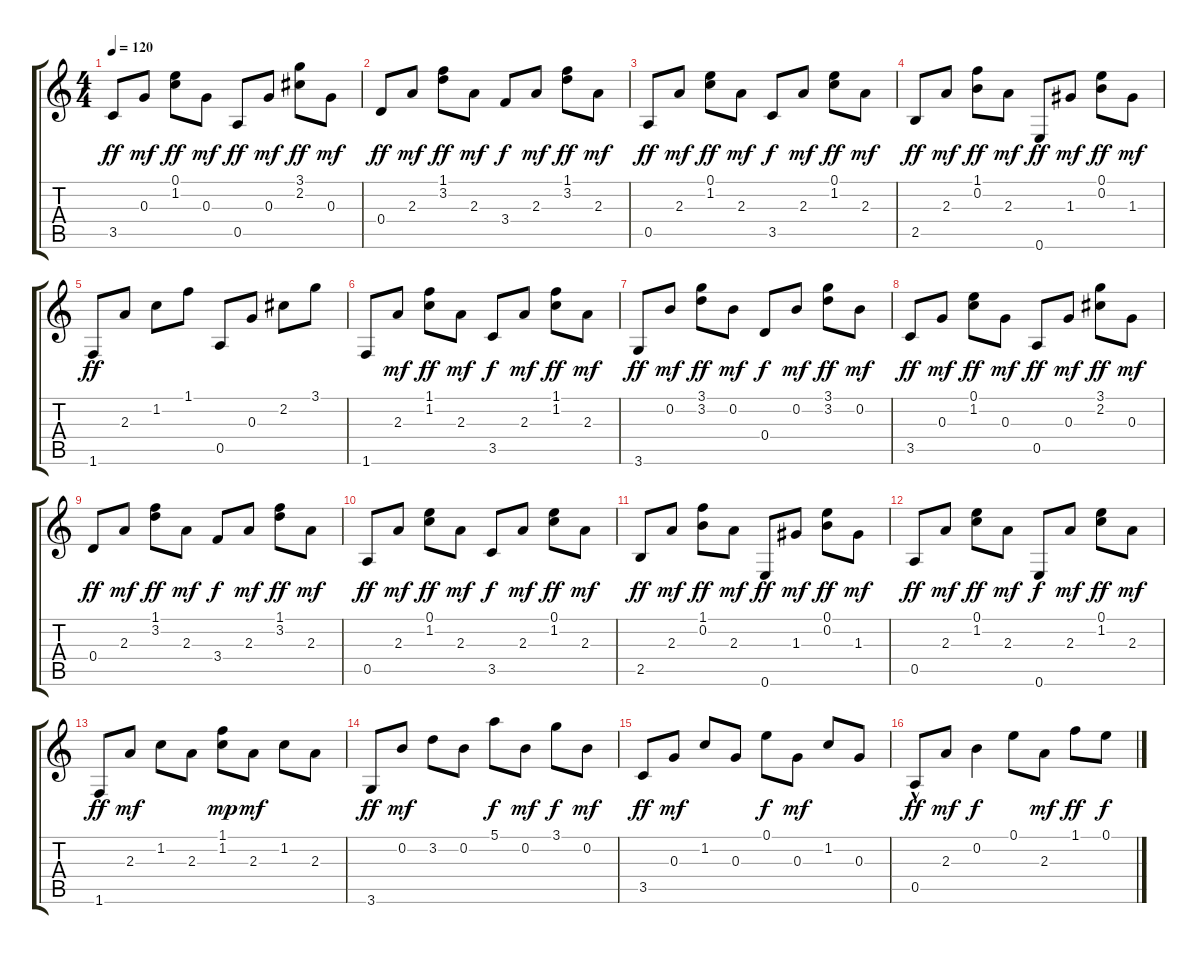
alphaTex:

\track "" {instrument acousticguitarsteel}
\staff {score tabs}
\tuning (E4 B3 G3 D3 A2 E2) {hide}
\ts (4 4)
\tempo 120
\clef g2
\ks c
3.5.8{dy ff} 0.3.8{dy mf} (0.1 1.2).8{dy ff} 0.3.8{dy mf} 0.5.8{dy ff} 0.3.8{dy mf} (3.1 2.2).8{dy ff} 0.3.8{dy mf} |
0.4.8{dy ff} 2.3.8{dy mf} (1.1 3.2).8{dy ff} 2.3.8{dy mf} 3.4.8{dy f} 2.3.8{dy mf} (1.1 3.2).8{dy ff} 2.3.8{dy mf} |
0.5.8{dy ff} 2.3.8{dy mf} (0.1 1.2).8{dy ff} 2.3.8{dy mf} 3.5.8{dy f} 2.3.8{dy mf} (0.1 1.2).8{dy ff} 2.3.8{dy mf} |
2.5.8{dy ff} 2.3.8{dy mf} (1.1 0.2).8{dy ff} 2.3.8{dy mf} 0.6.8{dy ff} 1.3.8{dy mf} (0.1 0.2).8{dy ff} 1.3.8{dy mf} |
1.6.8{dy ff} 2.3.8 1.2.8 1.1.8 0.5.8 0.3.8 2.2.8 3.1.8 |
1.6.8 2.3.8{dy mf} (1.1 1.2).8{dy ff} 2.3.8{dy mf} 3.5.8{dy f} 2.3.8{dy mf} (1.1 1.2).8{dy ff} 2.3.8{dy mf} |
3.6.8{dy ff} 0.2.8{dy mf} (3.1 3.2).8{dy ff} 0.2.8{dy mf} 0.4.8{dy f} 0.2.8{dy mf} (3.1 3.2).8{dy ff} 0.2.8{dy mf} |
3.5.8{dy ff} 0.3.8{dy mf} (0.1 1.2).8{dy ff} 0.3.8{dy mf} 0.5.8{dy ff} 0.3.8{dy mf} (3.1 2.2).8{dy ff} 0.3.8{dy mf} |
0.4.8{dy ff} 2.3.8{dy mf} (1.1 3.2).8{dy ff} 2.3.8{dy mf} 3.4.8{dy f} 2.3.8{dy mf} (1.1 3.2).8{dy ff} 2.3.8{dy mf} |
0.5.8{dy ff} 2.3.8{dy mf} (0.1 1.2).8{dy ff} 2.3.8{dy mf} 3.5.8{dy f} 2.3.8{dy mf} (0.1 1.2).8{dy ff} 2.3.8{dy mf} |
2.5.8{dy ff} 2.3.8{dy mf} (1.1 0.2).8{dy ff} 2.3.8{dy mf} 0.6.8{dy ff} 1.3.8{dy mf} (0.1 0.2).8{dy ff} 1.3.8{dy mf} |
0.5.8{dy ff} 2.3.8{dy mf} (0.1 1.2).8{dy ff} 2.3.8{dy mf} 0.6.8{dy f} 2.3.8{dy mf} (0.1 1.2).8{dy ff} 2.3.8{dy mf} |
1.6.8{dy ff} 2.3.8{dy mf} 1.2.8 2.3.8 (1.1 1.2).8{dy mp} 2.3.8{dy mf} 1.2.8 2.3.8 |
3.6.8{dy ff} 0.2.8{dy mf} 3.2.8 0.2.8 5.1.8{dy f} 0.2.8{dy mf} 3.1.8{dy f} 0.2.8{dy mf} |
3.5.8{dy ff} 0.3.8{dy mf} 1.2.8 0.3.8 0.1.8{dy f} 0.3.8{dy mf} 1.2.8 0.3.8 |
0.5{hac}.8{dy ff} 2.3.8{dy mf} 0.2.4{dy f} 0.1.8 2.3.8{dy mf} 1.1.8{dy ff} 0.1.8{dy f}
